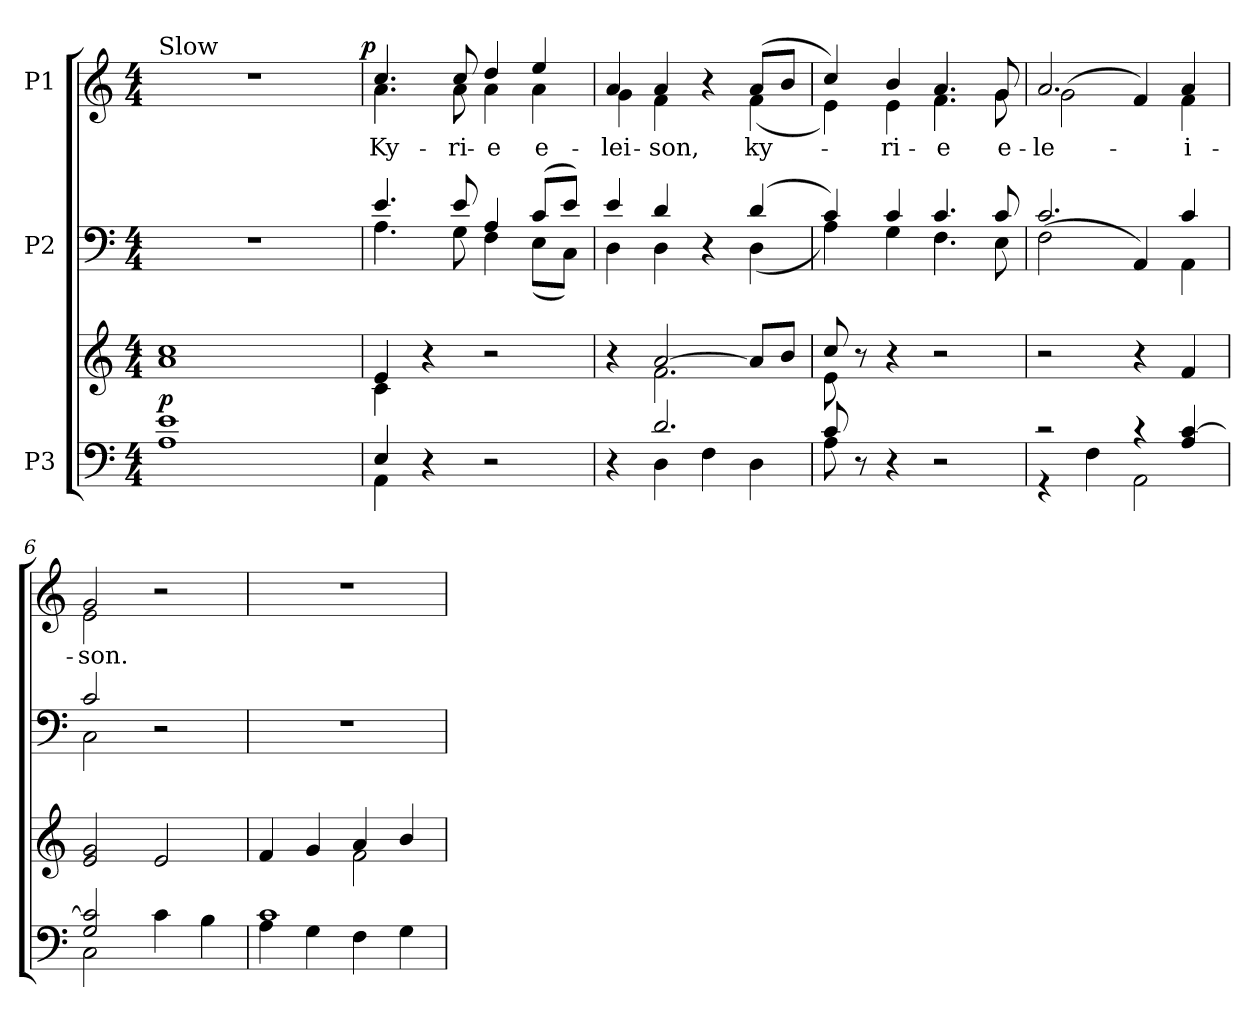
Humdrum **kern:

**kern	**kern	**dynam	**kern	**kern	**text	**dynam
*part3	*part3	*part3	*part2	*part1	*part1	*part1
*staff4	*staff3	*staff3/4	*staff2	*staff1	*staff1	*staff1
*I"P3	*	*	*I"P2	*I"P1	*	*
!!LO:PB:g=z
*clefF4	*clefG2	*	*clefF4	*clefG2	*	*
*k[]	*k[]	*	*k[]	*k[]	*	*
*C:	*C:	*	*C:	*C:	*	*
*M4/4	*M4/4	*	*M4/4	*M4/4	*	*
=1	=1	=1	=1	=1	=1	=1
*	*	*	*	*^	*	*
!	!	!	!	!LO:TX:a:t=Slow	!	!	!
1Ai 1ei	1ai 1cci	p	1r	1r	2ryy	.	.
.	.	.	.	.	4ryy	.	.
.	.	.	.	.	8ryy	.	.
.	.	.	.	.	16ryy	.	.
.	.	.	.	.	32ryy	.	.
.	.	.	.	.	64ryy	.	.
.	.	.	.	.	128...ryy	.	.
.	.	.	.	.	1024ryy	.	p
=2	=2	=2	=2	=2	=2	=2	=2
*^	*^	*	*^	*	*	*	*
!	!	!	!	!	!	!	!	!	!LO:LY:b:color=#000000	!
4Ei/	4AAi\	4ei/	4ci\	.	4.ei/	4.Ai\	4.cci/	4.ai\	Ky-	.
4r	2.ryy	4r	2.ryy	.	.	.	.	.	.	.
!	!	!	!	!	!	!	!	!	!LO:LY:b:color=#000000	!
.	.	.	.	.	8ei/	8Gi\	8cci/	8ai\	-ri-	.
!	!	!	!	!	!	!	!	!	!LO:LY:b:color=#000000	!
2r	.	2r	.	.	4Ai/	4Fi\	4ddi/	4ai\	-e	.
!	!	!	!	!	!	!	!	!	!LO:LY:b:color=#000000	!
.	.	.	.	.	(8ci/L	(8Ei\L	4eei/	4ai\	e-	.
.	.	.	.	.	8ei/J)	8Ci\J)	.	.	.	.
=3	=3	=3	=3	=3	=3	=3	=3	=3	=3	=3
!	!	!	!	!	!	!	!	!	!LO:LY:b:color=#000000	!
4r	4ryy	4r	4ryy	.	4ei/	4Di\	4ai/	4gi\	-lei-	.
!	!	!	!	!	!	!	!	!	!LO:LY:b:color=#000000	!
2.di/	4Di\	[2ai/	2.fi\	.	4di/	4Di\	4ai/	4fi\	-son,	.
.	4Fi\	.	.	.	4r	4ryy	4r	4ryy	.	.
!	!	!	!	!	!	!	!	!	!LO:LY:b:color=#000000	!
.	4Di\	8ai/L]	.	.	(4di/	(4Di\	(8ai/L	(4fi\	ky-	.
.	.	8bi/J	.	.	.	.	8bi/J	.	.	.
=4	=4	=4	=4	=4	=4	=4	=4	=4	=4	=4
8ci/	8Ai\	8cci/	8ei\	.	4ci/)	4Ai\)	4cci/)	4ei\)	.	.
8r	2..ryy	8r	2..ryy	.	.	.	.	.	.	.
!	!	!	!	!	!	!	!	!	!LO:LY:b:color=#000000	!
4r	.	4r	.	.	4ci/	4Gi\	4bi/	4ei\	-ri-	.
!	!	!	!	!	!	!	!	!	!LO:LY:b:color=#000000	!
2r	.	2r	.	.	4.ci/	4.Fi\	4.ai/	4.fi\	-e	.
!	!	!	!	!	!	!	!	!	!LO:LY:b:color=#000000	!
.	.	.	.	.	8ci/	8Ei\	8gi/	8gi\	e-	.
*	*	*v	*v	*	*	*	*	*	*	*
=5	=5	=5	=5	=5	=5	=5	=5	=5	=5
!	!	!	!	!	!	!	!	!LO:LY:b:color=#000000	!
2r	4r	2r	.	2.ci/	(2Fi\	2.ai/	(2gi\	-le-	.
.	4Fi\	.	.	.	.	.	.	.	.
4r	2AAi\	4r	.	.	4AAi/)	.	4fi/)	.	.
!	!	!	!	!	!	!	!	!LO:LY:b:color=#000000	!
4Ai/ [4ci	.	4fi/	.	4ci/	4AAi\	4ai/	4fi\	-i-	.
=6	=6	=6	=6	=6	=6	=6	=6	=6	=6
!	!	!	!	!	!	!	!	!LO:LY:b:color=#000000	!
2Gi/ 2ci]	2Ci\	2ei/ 2gi	.	2ci/	2Ci\	2gi/	2ei\	-son.	.
4ci\	2ryy	2ei/	.	2r	2ryy	2r	2ryy	.	.
4Bi\	.	.	.	.	.	.	.	.	.
*	*	*	*	*v	*v	*	*	*	*
*	*	*	*	*	*v	*v	*	*
=7	=7	=7	=7	=7	=7	=7	=7
*	*	*^	*	*	*	*	*
1ci	4Ai\	4fi/	2ryy	.	1r	1r	.	.
.	4Gi\	4gi/	.	.	.	.	.	.
.	4Fi\	4ai/	2fi\	.	.	.	.	.
.	4Gi\	4bi/	.	.	.	.	.	.
*v	*v	*	*	*	*	*	*	*
*	*v	*v	*	*	*	*	*
=	=	=	=	=	=	=
*-	*-	*-	*-	*-	*-	*-
